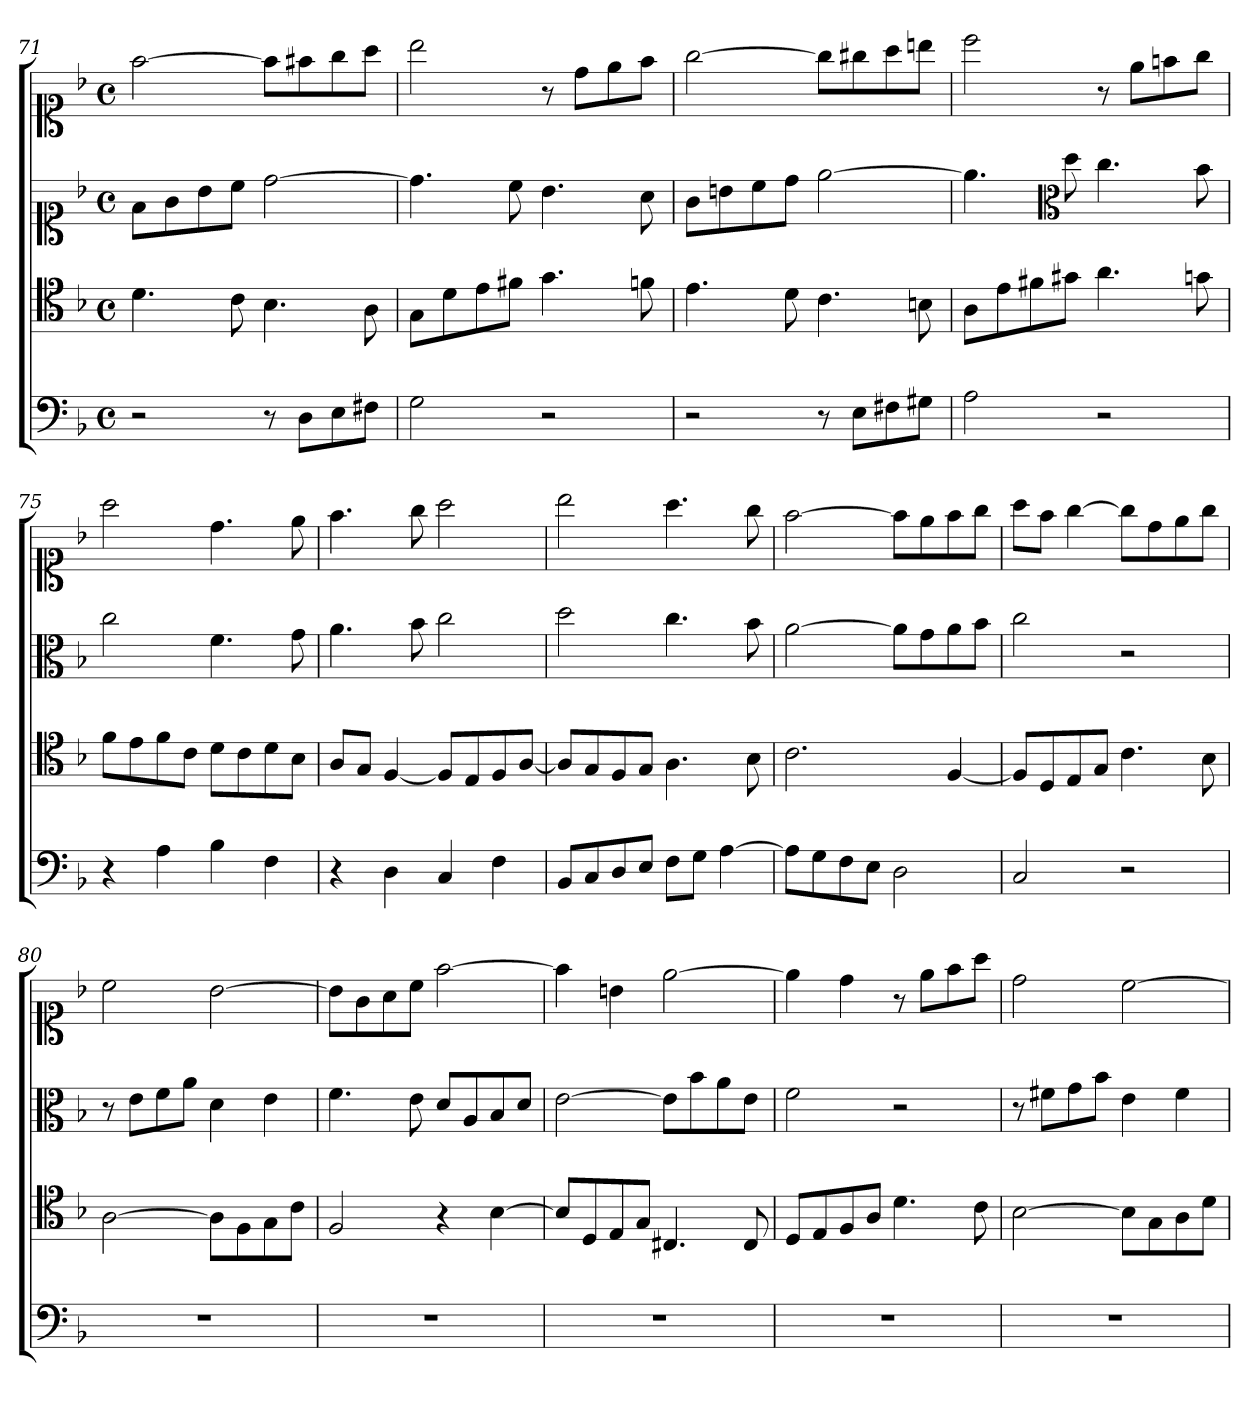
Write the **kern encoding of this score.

**kern	**kern	**kern	**kern
*part4	*part3	*part2	*part1
*staff4	*staff3	*staff2	*staff1
*clefF4	*clefC4	*clefC1	*clefC1
*k[b-]	*k[b-]	*k[b-]	*k[b-]
*d:	*d:	*d:	*d:
*M4/4	*M4/4	*M4/4	*M4/4
*met(c)	*met(c)	*met(c)	*met(c)
=71	=71	=71	=71
2r	4.d	8fL	[2ff
.	.	8g	.
.	.	8b-	.
.	8c	8ccJ	.
8r	4.B-	[2dd	8ffL]
8DL	.	.	8ff#X
8E	.	.	8gg
8F#XJ	8A	.	8aaJ
=72	=72	=72	=72
2G	8GL	4.dd]	2bb-
.	8d	.	.
.	8e	.	.
.	8f#XJ	8cc	.
2r	4.g	4.b-	8r
.	.	.	8ddL
.	.	.	8ee
.	8fn	8a	8ffJ
=73	=73	=73	=73
2r	4.e	8gL	[2gg
.	.	8bn	.
.	.	8cc	.
.	8d	8ddJ	.
8r	4.c	[2ee	8ggL]
8EL	.	.	8gg#X
8F#X	.	.	8aa
8G#XJ	8Bn	.	8bbnJ
=74	=74	=74	=74
2A	8AL	4.ee]	2ccc
.	8e	.	.
.	8f#X	.	.
*	*	*clefC3	*
.	8g#XJ	8dd	.
2r	4.a	4.cc	8r
.	.	.	8eeL
.	.	.	8ffn
.	8gn	8b-	8ggJ
=75	=75	=75	=75
4r	8fL	2cc	2aa
.	8e	.	.
4A	8f	.	.
.	8cJ	.	.
4B-	8dL	4.f	4.dd
.	8c	.	.
4F	8d	.	.
.	8B-J	8g	8ee
=76	=76	=76	=76
4r	8AL	4.a	4.ff
.	8GJ	.	.
4D	[4F	.	.
.	.	8b-	8gg
4C	8FL]	2cc	2aa
.	8E	.	.
4F	8F	.	.
.	[8AJ	.	.
=77	=77	=77	=77
8BB-L	8AL]	2dd	2bb-
8C	8G	.	.
8D	8F	.	.
8EJ	8GJ	.	.
8FL	4.A	4.cc	4.aa
8GJ	.	.	.
[4A	.	.	.
.	8B-	8b-	8gg
=78	=78	=78	=78
8AL]	2.c	[2a	[2ff
8G	.	.	.
8F	.	.	.
8EJ	.	.	.
2D	.	8aL]	8ffL]
.	.	8g	8ee
.	[4F	8a	8ff
.	.	8b-J	8ggJ
=79	=79	=79	=79
2C	8FL]	2cc	8aaL
.	8D	.	8ffJ
.	8E	.	[4gg
.	8GJ	.	.
2r	4.c	2r	8ggL]
.	.	.	8dd
.	.	.	8ee
.	8B-	.	8ggJ
=80	=80	=80	=80
1r	[2A	8r	2cc
.	.	8eL	.
.	.	8f	.
.	.	8aJ	.
.	8AL]	4d	[2b-
.	8F	.	.
.	8G	4e	.
.	8cJ	.	.
=81	=81	=81	=81
1r	2F	4.f	8b-L]
.	.	.	8g
.	.	.	8a
.	.	8e	8ccJ
.	4r	8dL	[2ff
.	.	8A	.
.	[4B-	8B-	.
.	.	8dJ	.
=82	=82	=82	=82
1r	8B-L]	[2e	4ff]
.	8D	.	.
.	8E	.	4bn
.	8GJ	.	.
.	4.C#X	8eL]	[2ee
.	.	8b-	.
.	.	8a	.
.	8C#	8eJ	.
=83	=83	=83	=83
1r	8DL	2f	4ee]
.	8E	.	.
.	8F	.	4dd
.	8AJ	.	.
.	4.d	2r	8r
.	.	.	8eeL
.	.	.	8ff
.	8c	.	8aaJ
=84	=84	=84	=84
1r	[2B-	8r	2dd
.	.	8f#XL	.
.	.	8g	.
.	.	8b-J	.
.	8B-L]	4e	[2cc
.	8G	.	.
.	8A	4f#	.
.	8dJ	.	.
=	=	=	=
*-	*-	*-	*-
